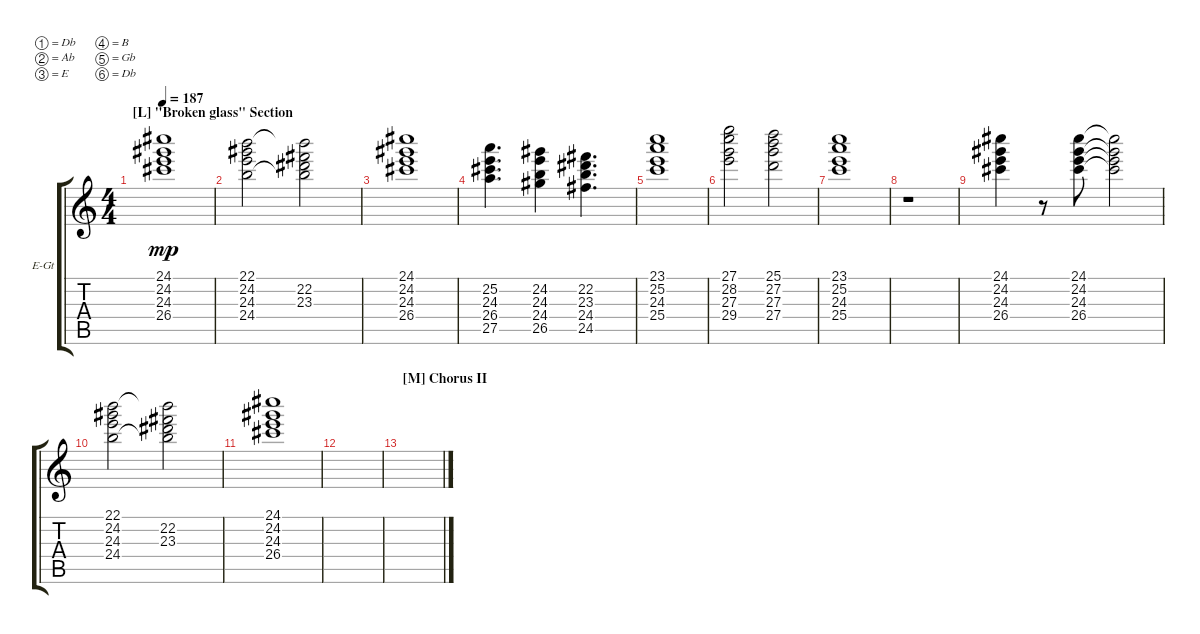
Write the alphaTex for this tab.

\defaultSystemsLayout 4
\bracketExtendMode groupsimilarinstruments
\firstSystemTrackNameOrientation horizontal
\otherSystemsTrackNameOrientation horizontal
\track ("Synth II" "E-Gt") {instrument stringensemble1}
\staff {score tabs}
\tuning (Db4 Ab3 E3 B2 Gb2 Db2)
\displaytranspose 12
\ts (4 4)
\section ("L" "\"Broken glass\" Section")
\tempo 187
\clef g2
\scale
0.333333
\ks c
(26.4 24.3 24.2 24.1).1{dy mp} |
\scale
0.333333 (24.4 24.3 24.2 22.1).2 (22.2 23.3 24.4{t} 22.1{t}).2 |
\scale
0.333333 (26.4 24.3 24.2 24.1).1 |
\scale
0.333333 (25.2 24.3 27.5 26.4).4{d} (26.5 24.2 24.3 24.4).4 (24.5 22.2 23.3 24.4).4{d} |
\scale
0.333333 (23.1 25.2 24.3 25.4).1 |
\scale
0.333333 (27.1 28.2 27.3 29.4).2 (25.1 27.2 27.3 27.4).2 |
\scale
0.333333 (23.1 25.2 24.3 25.4).1 |
\scale
0.333333 r.1 |
\scale
0.333333 (26.4 24.3 24.2 24.1).4 r.8 (26.4 24.3 24.2 24.1).8 (26.4{t} 24.3{t} 24.2{t} 24.1{t}).2 |
\scale
0.333333 (24.4 24.3 24.2 22.1).2 (22.2 23.3 24.4{t} 22.1{t}).2 |
\scale
0.333333 (26.4 24.3 24.2 24.1).1 |
\scale
0.333333 |
\section ("M" "Chorus II")
\scale
0.333333 |
\scale
0.333333 |
\scale
0.333333 |
\scale
0.333333
